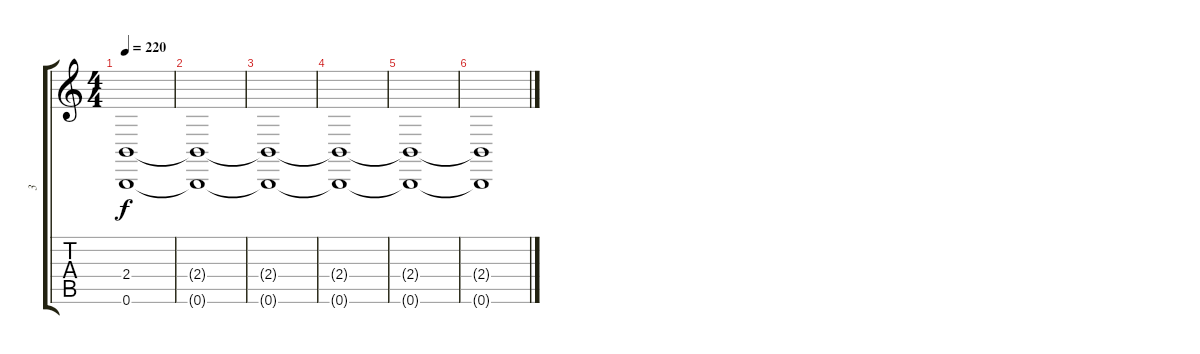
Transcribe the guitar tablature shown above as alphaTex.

\track ("3" "3") {instrument viola}
\staff {score tabs}
\tuning (B3 Gb3 D3 A2 E2 B1) {hide}
\ts (4 4)
\tempo 220
\clef g2
\ks c
(2.4{t} 0.6{t}).1{dy f} |
(2.4{t} 0.6{t}).1 |
(2.4{t} 0.6{t}).1{volume 0} |
(2.4{t} 0.6{t}).1 |
(2.4{t} 0.6{t}).1 |
(2.4{t} 0.6{t}).1
